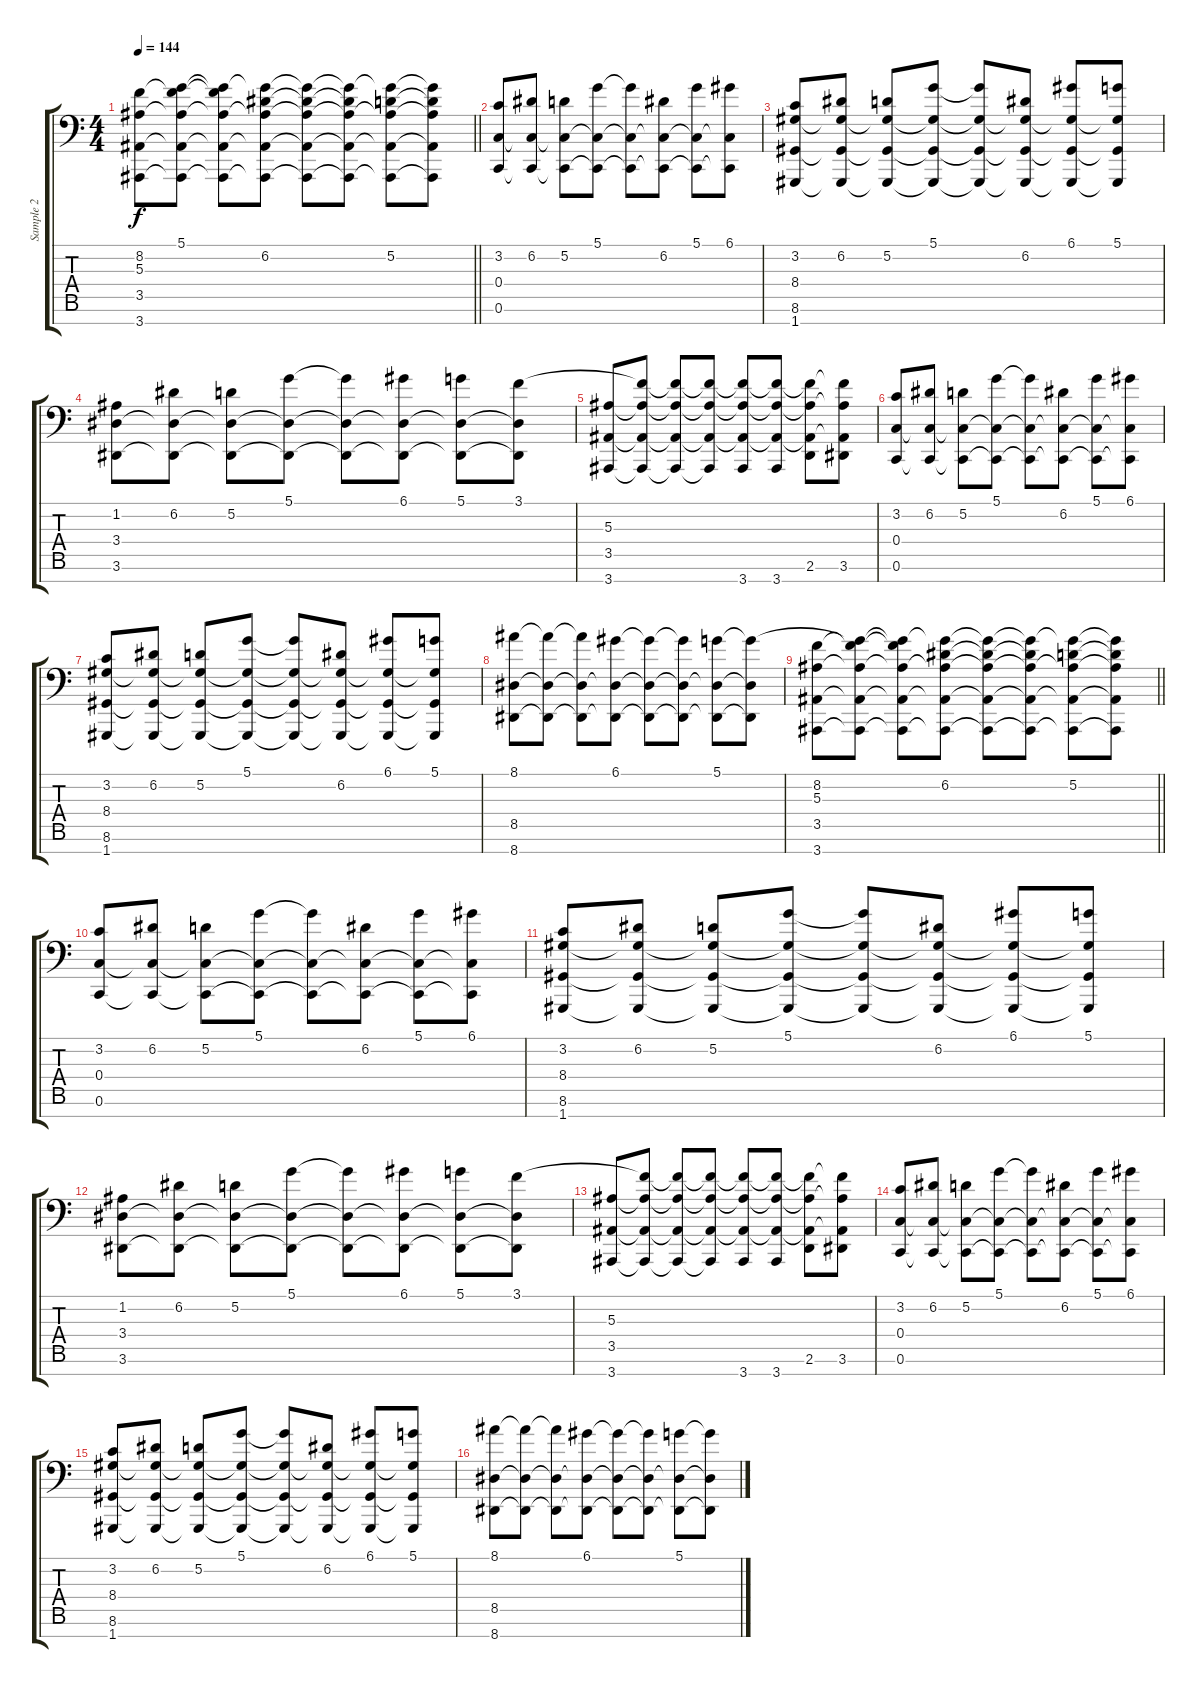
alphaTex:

\track ("Sample 2" "Sample 2") {instrument electricgrandpiano}
\staff {score tabs}
\tuning (D4 A3 F3 C3 G2 C2 G1) {hide}
\ts (4 4)
\tempo 144
\clef f4
\barLineRight lightlight
\ks c
(8.2 5.3 3.5 3.7).8{dy f} (5.1{t} 8.2{t} 5.3{t} 3.5{t} 3.7{t}).8 (5.1{t} 8.2{t} 5.3{t} 3.5{t} 3.7{t}).8 (5.1{t} 6.2 5.3{t} 3.5{t} 3.7{t}).8 (5.1{t} 6.2{t} 5.3{t} 3.5{t} 3.7{t}).8 (5.1{t} 6.2{t} 5.3{t} 3.5{t} 3.7{t}).8 (5.1{t} 5.2 5.3{t} 3.5{t} 3.7{t}).8 (5.1{t} 5.2{t} 5.3{t} 3.5{t} 3.7{t}).8 |
\section ("" " ")
(3.2 0.4 0.6).8 (6.2 0.4{t} 0.6{t}).8 (5.2 0.4{t} 0.6{t}).8 (5.1 0.4{t} 0.6{t}).8 (5.1{t} 0.4{t} 0.6{t}).8 (6.2 0.4{t} 0.6{t}).8 (5.1 0.4{t} 0.6{t}).8 (6.1 0.4{t} 0.6{t}).8 |
(3.2 8.4 8.6 1.7).8 (6.2 8.4{t} 8.6{t} 1.7{t}).8 (5.2 8.4{t} 8.6{t} 1.7{t}).8 (5.1 8.4{t} 8.6{t} 1.7{t}).8 (5.1{t} 8.4{t} 8.6{t} 1.7{t}).8 (6.2 8.4{t} 8.6{t} 1.7{t}).8 (6.1 8.4{t} 8.6{t} 1.7{t}).8 (5.1 8.4{t} 8.6{t} 1.7{t}).8 |
(1.2 3.4 3.6).8 (6.2 3.4{t} 3.6{t}).8 (5.2 3.4{t} 3.6{t}).8 (5.1 3.4{t} 3.6{t}).8 (5.1{t} 3.4{t} 3.6{t}).8 (6.1 3.4{t} 3.6{t}).8 (5.1 3.4{t} 3.6{t}).8 (3.1 3.4{t} 3.6{t}).8 |
(5.3 3.5 3.7).8 (3.1{t} 5.3{t} 3.5{t} 3.7{t}).8 (3.1{t} 5.3{t} 3.5{t} 3.7{t}).8 (3.1{t} 5.3{t} 3.5{t} 3.7{t}).8 (3.1{t} 5.3{t} 3.5{t} 3.7).8 (3.1{t} 5.3{t} 3.5{t} 3.7).8 (3.1{t} 5.3{t} 3.5{t} 2.6).8 (3.1{t} 5.3{t} 3.5{t} 3.6).8 |
(3.2 0.4 0.6).8 (6.2 0.4{t} 0.6{t}).8 (5.2 0.4{t} 0.6{t}).8 (5.1 0.4{t} 0.6{t}).8 (5.1{t} 0.4{t} 0.6{t}).8 (6.2 0.4{t} 0.6{t}).8 (5.1 0.4{t} 0.6{t}).8 (6.1 0.4{t} 0.6{t}).8 |
(3.2 8.4 8.6 1.7).8 (6.2 8.4{t} 8.6{t} 1.7{t}).8 (5.2 8.4{t} 8.6{t} 1.7{t}).8 (5.1 8.4{t} 8.6{t} 1.7{t}).8 (5.1{t} 8.4{t} 8.6{t} 1.7{t}).8 (6.2 8.4{t} 8.6{t} 1.7{t}).8 (6.1 8.4{t} 8.6{t} 1.7{t}).8 (5.1 8.4{t} 8.6{t} 1.7{t}).8 |
(8.1 8.5 8.7).8 (8.1{t} 8.5{t} 8.7{t}).8 (8.1{t} 8.5{t} 8.7{t}).8 (6.1 8.5{t} 8.7{t}).8 (6.1{t} 8.5{t} 8.7{t}).8 (6.1{t} 8.5{t} 8.7{t}).8 (5.1 8.5{t} 8.7{t}).8 (5.1{t} 8.5{t} 8.7{t}).8 |
\barLineRight lightlight
(8.2 5.3 3.5 3.7).8 (5.1{t} 8.2{t} 5.3{t} 3.5{t} 3.7{t}).8 (5.1{t} 8.2{t} 5.3{t} 3.5{t} 3.7{t}).8 (5.1{t} 6.2 5.3{t} 3.5{t} 3.7{t}).8 (5.1{t} 6.2{t} 5.3{t} 3.5{t} 3.7{t}).8 (5.1{t} 6.2{t} 5.3{t} 3.5{t} 3.7{t}).8 (5.1{t} 5.2 5.3{t} 3.5{t} 3.7{t}).8 (5.1{t} 5.2{t} 5.3{t} 3.5{t} 3.7{t}).8 |
\section ("" " ")
(3.2 0.4 0.6).8 (6.2 0.4{t} 0.6{t}).8 (5.2 0.4{t} 0.6{t}).8 (5.1 0.4{t} 0.6{t}).8 (5.1{t} 0.4{t} 0.6{t}).8 (6.2 0.4{t} 0.6{t}).8 (5.1 0.4{t} 0.6{t}).8 (6.1 0.4{t} 0.6{t}).8 |
(3.2 8.4 8.6 1.7).8 (6.2 8.4{t} 8.6{t} 1.7{t}).8 (5.2 8.4{t} 8.6{t} 1.7{t}).8 (5.1 8.4{t} 8.6{t} 1.7{t}).8 (5.1{t} 8.4{t} 8.6{t} 1.7{t}).8 (6.2 8.4{t} 8.6{t} 1.7{t}).8 (6.1 8.4{t} 8.6{t} 1.7{t}).8 (5.1 8.4{t} 8.6{t} 1.7{t}).8 |
(1.2 3.4 3.6).8 (6.2 3.4{t} 3.6{t}).8 (5.2 3.4{t} 3.6{t}).8 (5.1 3.4{t} 3.6{t}).8 (5.1{t} 3.4{t} 3.6{t}).8 (6.1 3.4{t} 3.6{t}).8 (5.1 3.4{t} 3.6{t}).8 (3.1 3.4{t} 3.6{t}).8 |
(5.3 3.5 3.7).8 (3.1{t} 5.3{t} 3.5{t} 3.7{t}).8 (3.1{t} 5.3{t} 3.5{t} 3.7{t}).8 (3.1{t} 5.3{t} 3.5{t} 3.7{t}).8 (3.1{t} 5.3{t} 3.5{t} 3.7).8 (3.1{t} 5.3{t} 3.5{t} 3.7).8 (3.1{t} 5.3{t} 3.5{t} 2.6).8 (3.1{t} 5.3{t} 3.5{t} 3.6).8 |
(3.2 0.4 0.6).8 (6.2 0.4{t} 0.6{t}).8 (5.2 0.4{t} 0.6{t}).8 (5.1 0.4{t} 0.6{t}).8 (5.1{t} 0.4{t} 0.6{t}).8 (6.2 0.4{t} 0.6{t}).8 (5.1 0.4{t} 0.6{t}).8 (6.1 0.4{t} 0.6{t}).8 |
(3.2 8.4 8.6 1.7).8 (6.2 8.4{t} 8.6{t} 1.7{t}).8 (5.2 8.4{t} 8.6{t} 1.7{t}).8 (5.1 8.4{t} 8.6{t} 1.7{t}).8 (5.1{t} 8.4{t} 8.6{t} 1.7{t}).8 (6.2 8.4{t} 8.6{t} 1.7{t}).8 (6.1 8.4{t} 8.6{t} 1.7{t}).8 (5.1 8.4{t} 8.6{t} 1.7{t}).8 |
(8.1 8.5 8.7).8 (8.1{t} 8.5{t} 8.7{t}).8 (8.1{t} 8.5{t} 8.7{t}).8 (6.1 8.5{t} 8.7{t}).8 (6.1{t} 8.5{t} 8.7{t}).8 (6.1{t} 8.5{t} 8.7{t}).8 (5.1 8.5{t} 8.7{t}).8 (5.1{t} 8.5{t} 8.7{t}).8
